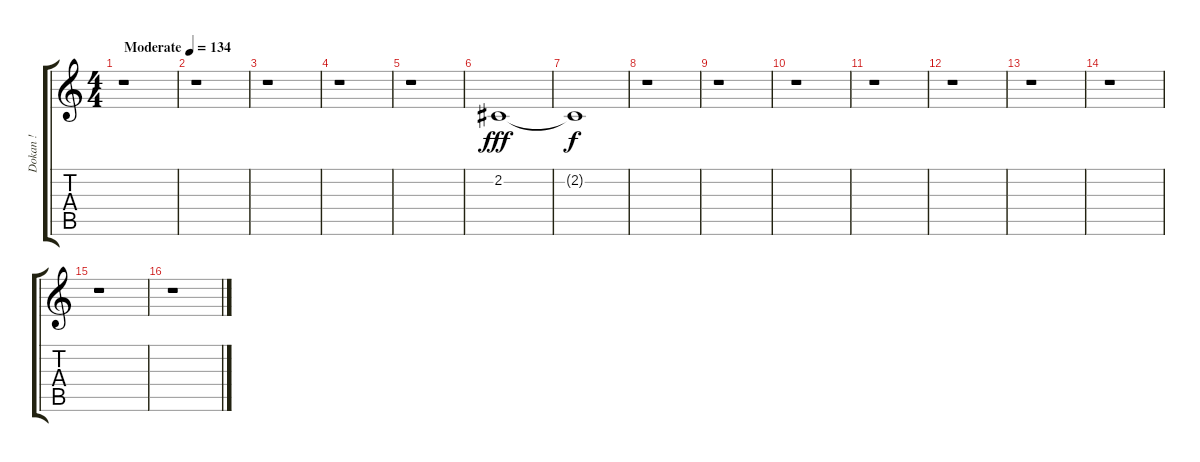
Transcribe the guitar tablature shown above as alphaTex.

\track ("Dokan !" "Dokan !") {instrument gunshot}
\staff {score tabs}
\tuning (E4 B3 G3 D3 A2 E2) {hide}
\ts (4 4)
\tempo (134 "Moderate")
\clef g2
\ks c
r.1{dy fff instrument gunshot} |
r.1 |
r.1 |
r.1 |
r.1 |
2.2.1 |
2.2{t}.1{dy f} |
r.1 |
r.1 |
r.1 |
r.1 |
r.1 |
r.1 |
r.1 |
r.1 |
r.1
